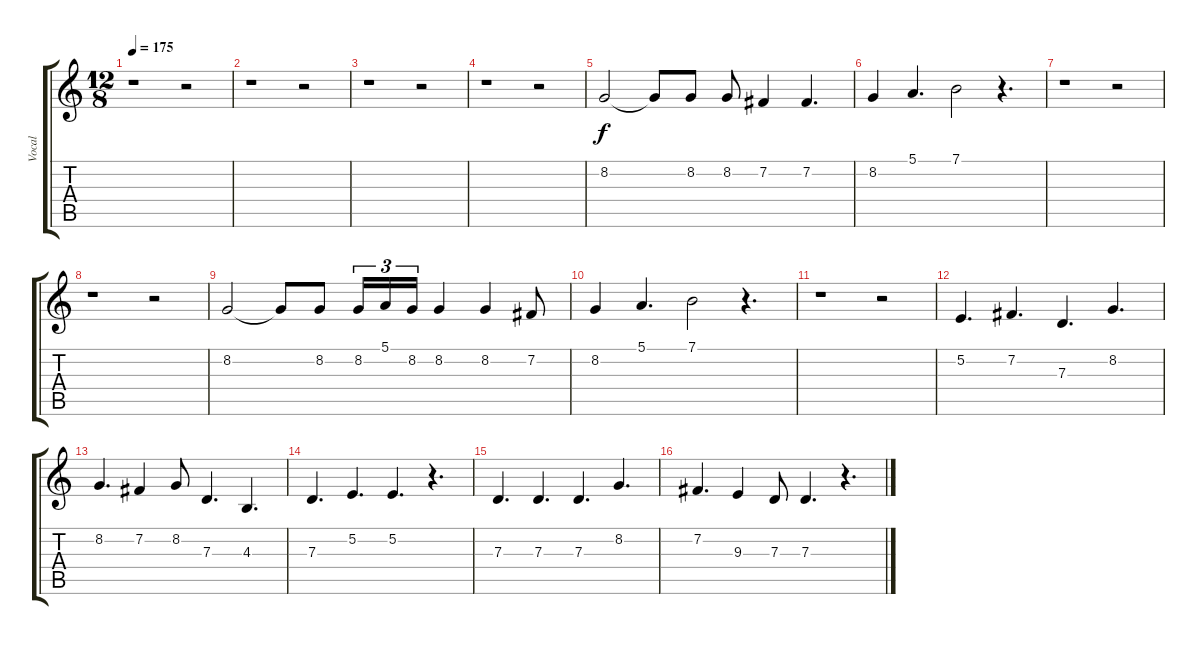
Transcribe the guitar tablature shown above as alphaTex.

\track ("Vocal" "Vocal") {instrument lead6voice}
\staff {score tabs}
\tuning (E4 B3 G3 D3 A2 E2) {hide}
\ts (12 8)
\tempo 175
\clef g2
\ks c
r.1{dy f} r.2 |
r.1 r.2 |
r.1 r.2 |
r.1 r.2 |
8.2.2 8.2{t}.8 8.2.8 8.2.8 7.2.4 7.2.4{d} |
8.2.4 5.1.4{d} 7.1.2 r.4{d} |
r.1 r.2 |
r.1 r.2 |
8.2.2 8.2{t}.8 8.2.8 8.2.16{tu (3 2)} 5.1.16{tu (3 2)} 8.2.16{tu (3 2)} 8.2.4 8.2.4 7.2.8 |
8.2.4 5.1.4{d} 7.1.2 r.4{d} |
r.1 r.2 |
5.2.4{d} 7.2.4{d} 7.3.4{d} 8.2.4{d} |
8.2.4{d} 7.2.4 8.2.8 7.3.4{d} 4.3.4{d} |
7.3.4{d} 5.2.4{d} 5.2.4{d} r.4{d} |
7.3.4{d} 7.3.4{d} 7.3.4{d} 8.2.4{d} |
7.2.4{d} 9.3.4 7.3.8 7.3.4{d} r.4{d}
